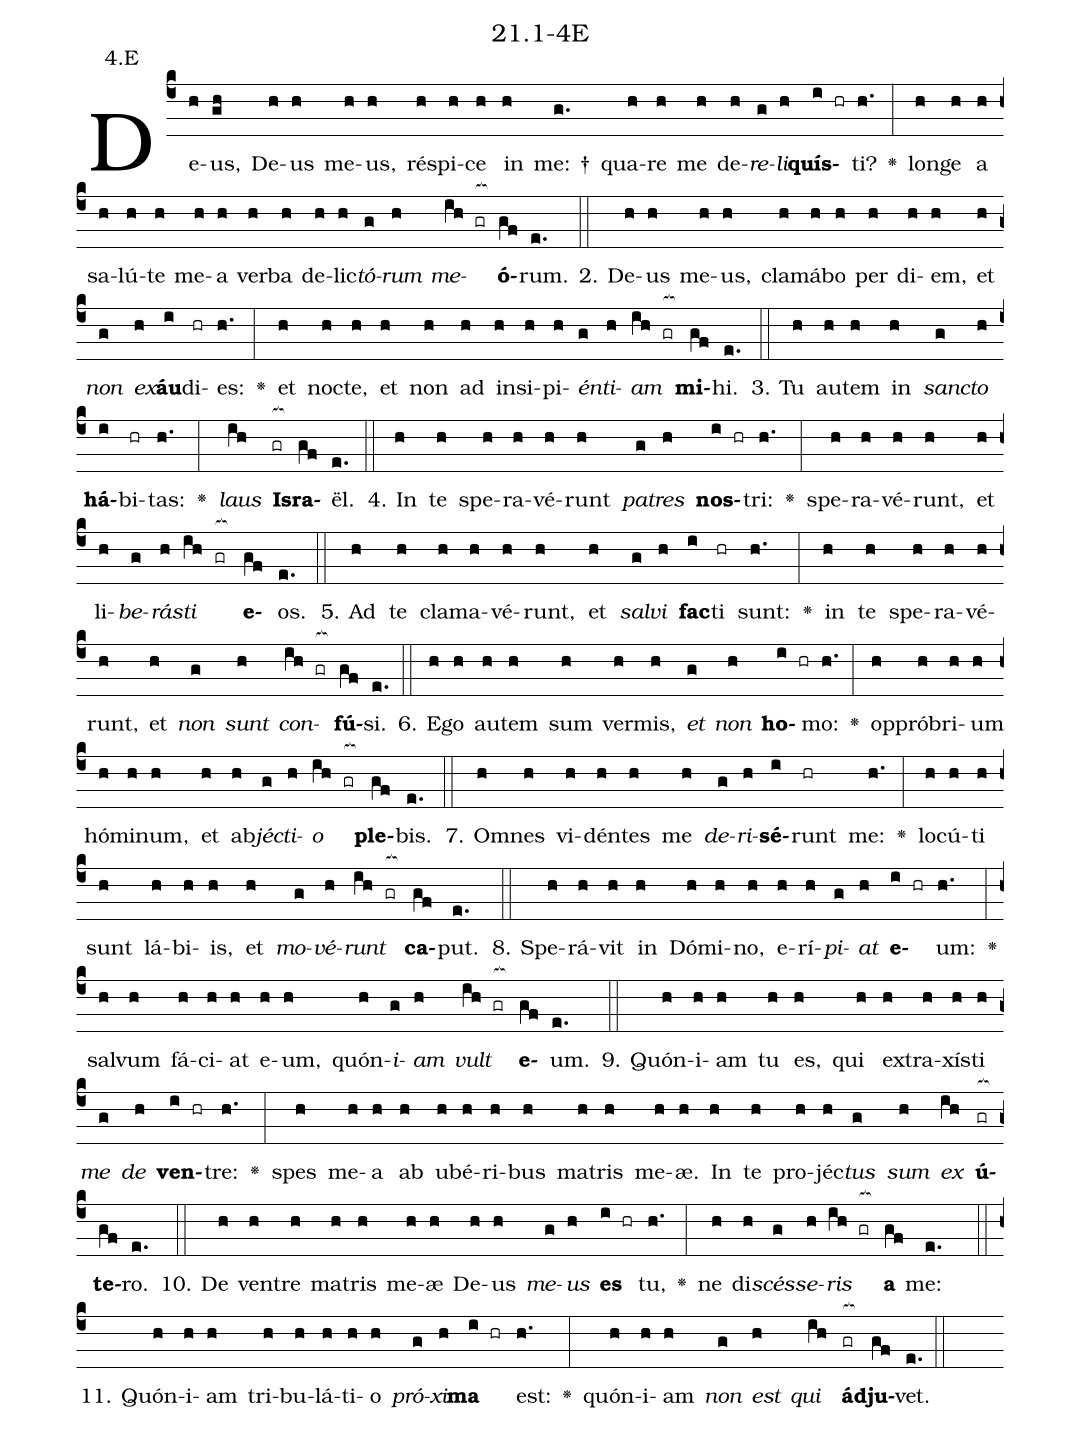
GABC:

name: 21.1-4E;
annotation: 4.E;
%%
(c4)De(h)us,(gh) De(h)us(h) me(h)us,(h) ré(h)spi(h)ce(h) in(h) me: †(g.) qua(h)re(h) me(h) de(h)<i>re</i>(g)<i>li</i>(h)<b>quís</b>(i hr)ti?(h.) <v>\greheightstar</v>(:) lon(h)ge(h) a(h) sa(h)lú(h)te(h) me(h)a(h) ver(h)ba(h) de(h)lic(h)<i>tó</i>(g)<i>rum</i>(h) <i>me</i>(ih gr[ocb:1{])<b>ó</b>(gf[ocb:0}])rum.(e.) (::)
2. De(h)us(h) me(h)us,(h) cla(h)má(h)bo(h) per(h) di(h)em,(h) et(h) <i>non</i>(g) <i>ex</i>(h)<b>áu</b>(i)di(hr)es:(h.) <v>\greheightstar</v>(:) et(h) noc(h)te,(h) et(h) non(h) ad(h) in(h)si(h)pi(h)<i>én</i>(g)<i>ti</i>(h)<i>am</i>(ih gr[ocb:1{]) <b>mi</b>(gf[ocb:0}])hi.(e.) (::)
3. Tu(h) au(h)tem(h) in(h) <i>sanc</i>(g)<i>to</i>(h) <b>há</b>(i)bi(hr)tas:(h.) <v>\greheightstar</v>(:) <i>laus</i>(ih) <b>Is</b>(gr[ocb:1{])<b>ra</b>(gf[ocb:0}])ël.(e.) (::)
4. In(h) te(h) spe(h)ra(h)vé(h)runt(h) <i>pa</i>(g)<i>tres</i>(h) <b>nos</b>(i hr)tri:(h.) <v>\greheightstar</v>(:) spe(h)ra(h)vé(h)runt,(h) et(h) li(h)<i>be</i>(g)<i>rás</i>(h)<i>ti</i>(ih gr[ocb:1{]) <b>e</b>(gf[ocb:0}])os.(e.) (::)
5. Ad(h) te(h) cla(h)ma(h)vé(h)runt,(h) et(h) <i>sal</i>(g)<i>vi</i>(h) <b>fac</b>(i)ti(hr) sunt:(h.) <v>\greheightstar</v>(:) in(h) te(h) spe(h)ra(h)vé(h)runt,(h) et(h) <i>non</i>(g) <i>sunt</i>(h) <i>con</i>(ih gr[ocb:1{])<b>fú</b>(gf[ocb:0}])si.(e.) (::)
6. E(h)go(h) au(h)tem(h) sum(h) ver(h)mis,(h) <i>et</i>(g) <i>non</i>(h) <b>ho</b>(i hr)mo:(h.) <v>\greheightstar</v>(:) op(h)pró(h)bri(h)um(h) hó(h)mi(h)num,(h) et(h) ab(h)<i>jéc</i>(g)<i>ti</i>(h)<i>o</i>(ih gr[ocb:1{]) <b>ple</b>(gf[ocb:0}])bis.(e.) (::)
7. Om(h)nes(h) vi(h)dén(h)tes(h) me(h) <i>de</i>(g)<i>ri</i>(h)<b>sé</b>(i)runt(hr) me:(h.) <v>\greheightstar</v>(:) lo(h)cú(h)ti(h) sunt(h) lá(h)bi(h)is,(h) et(h) <i>mo</i>(g)<i>vé</i>(h)<i>runt</i>(ih gr[ocb:1{]) <b>ca</b>(gf[ocb:0}])put.(e.) (::)
8. Spe(h)rá(h)vit(h) in(h) Dó(h)mi(h)no,(h) e(h)rí(h)<i>pi</i>(g)<i>at</i>(h) <b>e</b>(i hr)um:(h.) <v>\greheightstar</v>(:) sal(h)vum(h) fá(h)ci(h)at(h) e(h)um,(h) quón(h)<i>i</i>(g)<i>am</i>(h) <i>vult</i>(ih gr[ocb:1{]) <b>e</b>(gf[ocb:0}])um.(e.) (::)
9. Quón(h)i(h)am(h) tu(h) es,(h) qui(h) ex(h)tra(h)xís(h)ti(h) <i>me</i>(g) <i>de</i>(h) <b>ven</b>(i hr)tre:(h.) <v>\greheightstar</v>(:) spes(h) me(h)a(h) ab(h) u(h)bé(h)ri(h)bus(h) ma(h)tris(h) me(h)æ.(h) In(h) te(h) pro(h)jéc(h)<i>tus</i>(g) <i>sum</i>(h) <i>ex</i>(ih) <b>ú</b>(gr[ocb:1{])<b>te</b>(gf[ocb:0}])ro.(e.) (::)
10. De(h) ven(h)tre(h) ma(h)tris(h) me(h)æ(h) De(h)us(h) <i>me</i>(g)<i>us</i>(h) <b>es</b>(i hr) tu,(h.) <v>\greheightstar</v>(:) ne(h) di(h)<i>scés</i>(g)<i>se</i>(h)<i>ris</i>(ih gr[ocb:1{]) <b>a</b>(gf[ocb:0}]) me:(e.) (::)
11. Quón(h)i(h)am(h) tri(h)bu(h)lá(h)ti(h)o(h) <i>pró</i>(g)<i>xi</i>(h)<b>ma</b>(i hr) est:(h.) <v>\greheightstar</v>(:) quón(h)i(h)am(h) <i>non</i>(g) <i>est</i>(h) <i>qui</i>(ih) <b>ád</b>(gr[ocb:1{])<b>ju</b>(gf[ocb:0}])vet.(e.) (::)
